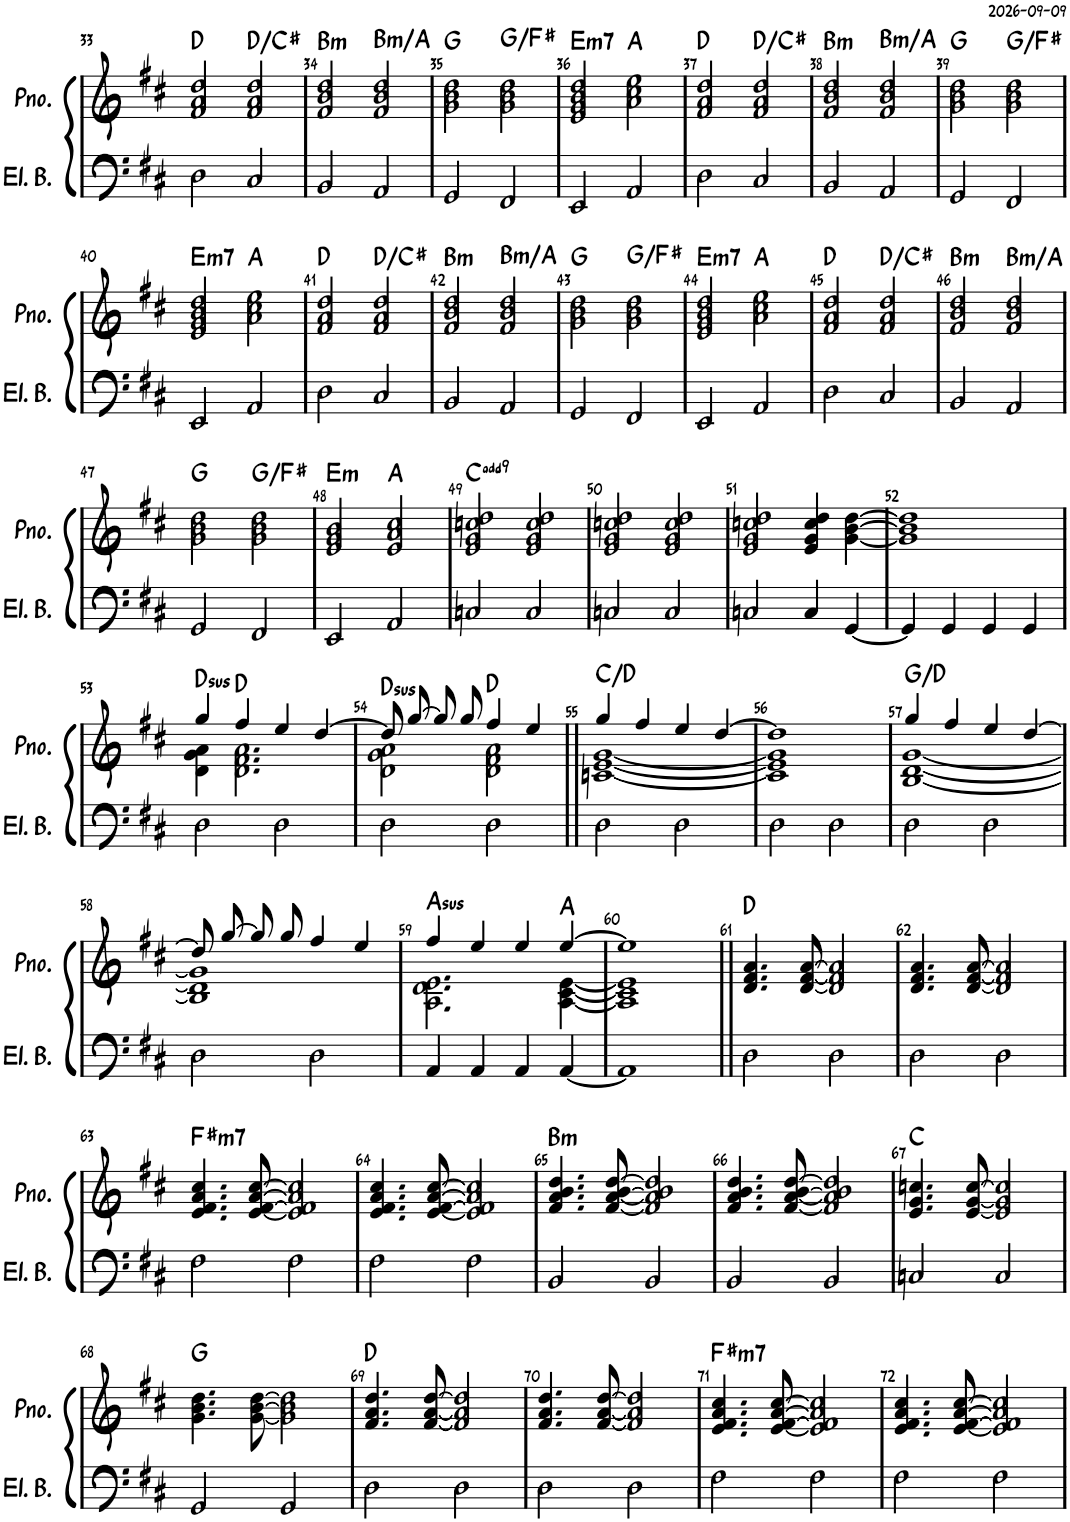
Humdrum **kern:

**kern	**kern	**harte
*part2	*part1	*part1
*staff2	*staff1	*
*I"Electric Bass	*I"Piano	*
*I'El. B.	*I'Pno.	*
!!LO:PB:g=z
*clefF4	*clefG2	*
*Trd7c12	*	*
*k[f#c#]	*k[f#c#]	*
*M4/4	*M4/4	*
=33	=33	=33
2D\	2f#/ 2a/ 2dd/	D:maj
2C#/	2f#/ 2a/ 2dd/	D:maj/7
=34	=34	=34
!	!	!LO:H:kt=m
2BB/	2f#/ 2b/ 2dd/	B:min
!	!	!LO:H:kt=m
2AA/	2f#/ 2b/ 2dd/	B:min/b7
=35	=35	=35
2GG/	2g\ 2b\ 2dd\	G:maj
2FF#/	2g\ 2b\ 2dd\	G:maj/7
=36	=36	=36
!	!	!LO:H:kt=m7
2EE/	2e/ 2g/ 2b/ 2dd/	E:min7
2AA/	2a\ 2cc#\ 2ee\	A:maj
=37	=37	=37
2D\	2f#/ 2a/ 2dd/	D:maj
2C#/	2f#/ 2a/ 2dd/	D:maj/7
=38	=38	=38
!	!	!LO:H:kt=m
2BB/	2f#/ 2b/ 2dd/	B:min
!	!	!LO:H:kt=m
2AA/	2f#/ 2b/ 2dd/	B:min/b7
=39	=39	=39
2GG/	2g\ 2b\ 2dd\	G:maj
2FF#/	2g\ 2b\ 2dd\	G:maj/7
!!LO:LB:g=z
=40	=40	=40
!	!	!LO:H:kt=m7
2EE/	2e/ 2g/ 2b/ 2dd/	E:min7
2AA/	2a\ 2cc#\ 2ee\	A:maj
=41	=41	=41
2D\	2f#/ 2a/ 2dd/	D:maj
2C#/	2f#/ 2a/ 2dd/	D:maj/7
=42	=42	=42
!	!	!LO:H:kt=m
2BB/	2f#/ 2b/ 2dd/	B:min
!	!	!LO:H:kt=m
2AA/	2f#/ 2b/ 2dd/	B:min/b7
=43	=43	=43
2GG/	2g\ 2b\ 2dd\	G:maj
2FF#/	2g\ 2b\ 2dd\	G:maj/7
=44	=44	=44
!	!	!LO:H:kt=m7
2EE/	2e/ 2g/ 2b/ 2dd/	E:min7
2AA/	2a\ 2cc#\ 2ee\	A:maj
=45	=45	=45
2D\	2f#/ 2a/ 2dd/	D:maj
2C#/	2f#/ 2a/ 2dd/	D:maj/7
=46	=46	=46
!	!	!LO:H:kt=m
2BB/	2f#/ 2b/ 2dd/	B:min
!	!	!LO:H:kt=m
2AA/	2f#/ 2b/ 2dd/	B:min/b7
!!LO:LB:g=z
=47	=47	=47
2GG/	2g\ 2b\ 2dd\	G:maj
2FF#/	2g\ 2b\ 2dd\	G:maj/7
=48	=48	=48
!	!	!LO:H:kt=m
2EE/	2e/ 2g/ 2b/	E:min
2AA/	2e/ 2a/ 2cc#/	A:maj
=49	=49	=49
2Cn/	2e/ 2g/ 2ccn/ 2dd/	C:maj(9)
2C/	2e/ 2g/ 2cc/ 2dd/	.
=50	=50	=50
2Cn/	2e/ 2g/ 2ccn/ 2dd/	.
2C/	2e/ 2g/ 2cc/ 2dd/	.
=51	=51	=51
2Cn/	2e/ 2g/ 2ccn/ 2dd/	.
4C/	4e/ 4g/ 4cc/ 4dd/	.
[4GG/	[4g\ [4b\ [4dd\	.
=52	=52	=52
4GG/]	1g] 1b] 1dd]	.
4GG/	.	.
4GG/	.	.
4GG/	.	.
!!LO:LB:g=z
=53	=53	=53
*	*^	*
!	!	!	!LO:H:kt=sus
2D\	4gg/	4d\ 4g\ 4a\	D:sus4
.	4ff#/	2.d\ 2.f#\ 2.a\	D:maj
2D\	4ee/	.	.
.	[4dd/	.	.
=54	=54	=54	=54
!	!	!	!LO:H:kt=sus
2D\	8dd/L]	2d\ 2g\ 2a\	D:sus4
.	[8gg/J	.	.
.	8gg/L]	.	.
.	8gg/J	.	.
2D\	4ff#/	2d\ 2f#\ 2a\	D:maj
.	4ee/	.	.
=55||	=55||	=55||	=55||
2D\	4gg/	[1cn [1e [1g	C:maj/2
.	4ff#/	.	.
2D\	4ee/	.	.
.	[4dd/	.	.
=56	=56	=56	=56
2D\	1dd]	1c] 1e] 1g]	.
2D\	.	.	.
=57	=57	=57	=57
2D\	4gg/	[1B [1d [1g	G:maj/5
.	4ff#/	.	.
2D\	4ee/	.	.
.	[4dd/	.	.
!!LO:LB:g=z	!!
=58	=58	=58	=58
2D\	8dd/L]	1B] 1d] 1g]	.
.	[8gg/J	.	.
.	8gg/L]	.	.
.	8gg/J	.	.
2D\	4ff#/	.	.
.	4ee/	.	.
=59	=59	=59	=59
!	!	!	!LO:H:kt=sus
4AA/	4ff#/	2.A\ 2.d\ 2.e\	A:sus4
4AA/	4ee/	.	.
4AA/	4ee/	.	.
[4AA/	[4ee/	[4A\ [4c#\ [4e\	A:maj
=60	=60	=60	=60
1AA]	1ee]	1A] 1c#] 1e]	.
*	*v	*v	*
=61||	=61||	=61||
2D\	4.d/ 4.f#/ 4.a/	D:maj
.	[8d/ [8f#/ [8a/	.
2D\	2d/] 2f#/] 2a/]	.
=62	=62	=62
2D\	4.d/ 4.f#/ 4.a/	.
.	[8d/ [8f#/ [8a/	.
2D\	2d/] 2f#/] 2a/]	.
!!LO:LB:g=z
=63	=63	=63
!	!	!LO:H:kt=m7
2F#\	4.e/ 4.f#/ 4.a/ 4.cc#/	F#:min7
.	[8e/ [8f#/ [8a/ [8cc#/	.
2F#\	2e/] 2f#/] 2a/] 2cc#/]	.
=64	=64	=64
2F#\	4.e/ 4.f#/ 4.a/ 4.cc#/	.
.	[8e/ [8f#/ [8a/ [8cc#/	.
2F#\	2e/] 2f#/] 2a/] 2cc#/]	.
=65	=65	=65
!	!	!LO:H:kt=m
2BB/	4.f#/ 4.a/ 4.b/ 4.dd/	B:min
.	[8f#/ [8a/ [8b/ [8dd/	.
2BB/	2f#/] 2a/] 2b/] 2dd/]	.
=66	=66	=66
2BB/	4.f#/ 4.a/ 4.b/ 4.dd/	.
.	[8f#/ [8a/ [8b/ [8dd/	.
2BB/	2f#/] 2a/] 2b/] 2dd/]	.
=67	=67	=67
2Cn/	4.e/ 4.g/ 4.ccn/	C:maj
.	[8e/ [8g/ [8cc/	.
2C/	2e/] 2g/] 2cc/]	.
!!LO:LB:g=z
=68	=68	=68
2GG/	4.g\ 4.b\ 4.dd\	G:maj
.	[8g\ [8b\ [8dd\	.
2GG/	2g\] 2b\] 2dd\]	.
=69	=69	=69
2D\	4.f#/ 4.a/ 4.dd/	D:maj
.	[8f#/ [8a/ [8dd/	.
2D\	2f#/] 2a/] 2dd/]	.
=70	=70	=70
2D\	4.f#/ 4.a/ 4.dd/	.
.	[8f#/ [8a/ [8dd/	.
2D\	2f#/] 2a/] 2dd/]	.
=71	=71	=71
!	!	!LO:H:kt=m7
2F#\	4.e/ 4.f#/ 4.a/ 4.cc#/	F#:min7
.	[8e/ [8f#/ [8a/ [8cc#/	.
2F#\	2e/] 2f#/] 2a/] 2cc#/]	.
=72	=72	=72
2F#\	4.e/ 4.f#/ 4.a/ 4.cc#/	.
.	[8e/ [8f#/ [8a/ [8cc#/	.
2F#\	2e/] 2f#/] 2a/] 2cc#/]	.
=	=	=
*-	*-	*-
